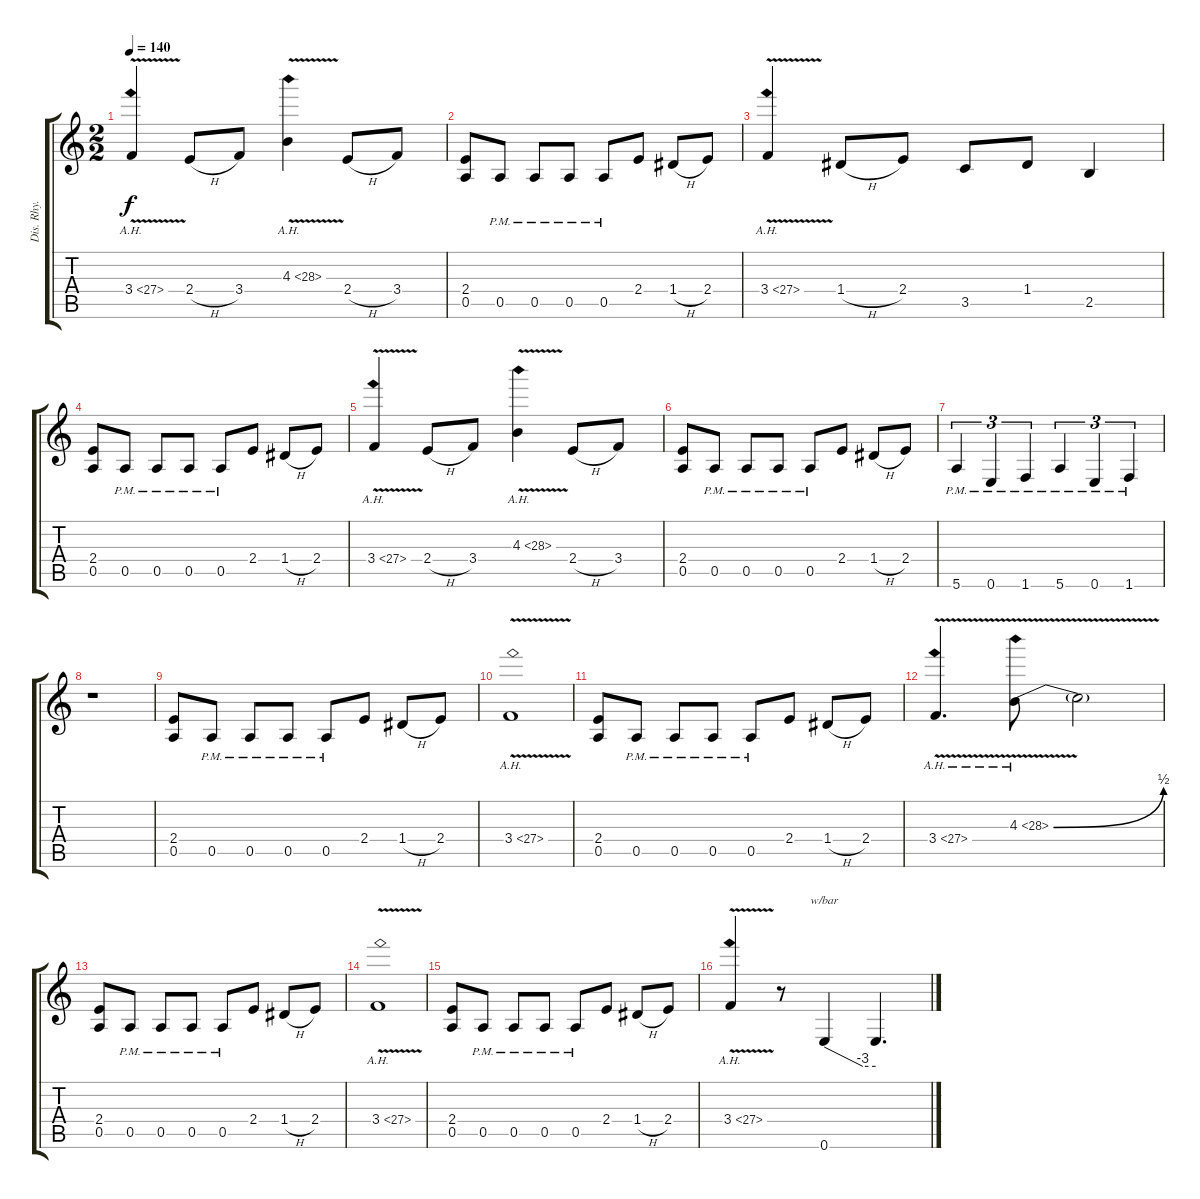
\track ("Dis. Rhy." "Dis. Rhy.") {solo instrument distortionguitar}
\staff {score tabs}
\tuning (E4 B3 G3 D3 A2 E2) {hide}
\ts (2 2)
\tempo 140
\clef g2
\ks c
3.4{ah 24 v}.4{dy f} 2.4{h}.8 3.4.8 4.3{ah 24 v}.4 2.4{h}.8 3.4.8 |
(2.4 0.5).8 0.5{pm}.8 0.5{pm}.8 0.5{pm}.8 0.5{pm}.8 2.4.8 1.4{h}.8 2.4.8 |
3.4{ah 24 v}.4 1.4{h}.8 2.4.8 3.5.8 1.4.8 2.5.4 |
(2.4 0.5).8 0.5{pm}.8 0.5{pm}.8 0.5{pm}.8 0.5{pm}.8 2.4.8 1.4{h}.8 2.4.8 |
3.4{ah 24 v}.4 2.4{h}.8 3.4.8 4.3{ah 24 v}.4 2.4{h}.8 3.4.8 |
(2.4 0.5).8 0.5{pm}.8 0.5{pm}.8 0.5{pm}.8 0.5{pm}.8 2.4.8 1.4{h}.8 2.4.8 |
5.6{pm}.4{tu (3 2)} 0.6{pm}.4{tu (3 2)} 1.6{pm}.4{tu (3 2)} 5.6{pm}.4{tu (3 2)} 0.6{pm}.4{tu (3 2)} 1.6{pm}.4{tu (3 2)} |
r.1 |
(2.4 0.5).8{volume 13} 0.5{pm}.8 0.5{pm}.8 0.5{pm}.8 0.5{pm}.8 2.4.8 1.4{h}.8 2.4.8 |
3.4{ah 24 v}.1 |
(2.4 0.5).8 0.5{pm}.8 0.5{pm}.8 0.5{pm}.8 0.5{pm}.8 2.4.8 1.4{h}.8 2.4.8 |
3.4{ah 24 v}.4{d} 4.3{be (bend 0 0 60 2) ah 24 v}.8 4.3{t}.2 |
(2.4 0.5).8 0.5{pm}.8 0.5{pm}.8 0.5{pm}.8 0.5{pm}.8 2.4.8 1.4{h}.8 2.4.8 |
3.4{ah 24 v}.1 |
(2.4 0.5).8 0.5{pm}.8 0.5{pm}.8 0.5{pm}.8 0.5{pm}.8 2.4.8 1.4{h}.8 2.4.8 |
3.4{ah 24 v}.4 r.8 0.6.4{tbe (custom default 0 0 45 -12 60 -12)} 0.6{t}.4{d}
